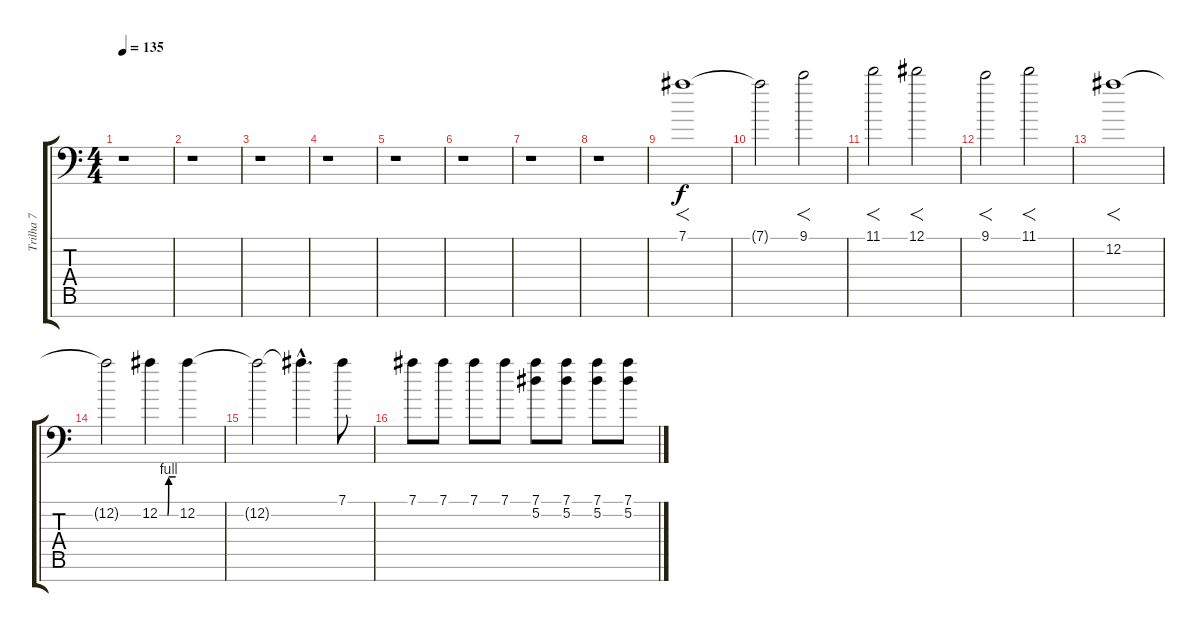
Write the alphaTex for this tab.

\track ("Trilha 7" "Trilha 7") {instrument overdrivenguitar}
\staff {score tabs}
\tuning (Eb4 Bb3 Gb3 Db3 Ab2 Eb2 Bb1) {hide}
\ts (4 4)
\tempo 135
\clef f4
\ks c
r.1{dy f} |
r.1 |
r.1 |
r.1 |
r.1 |
r.1 |
r.1 |
r.1 |
7.1.1{f} |
7.1{t}.2 9.1.2{f} |
11.1.2{f} 12.1.2{f} |
9.1.2{f} 11.1.2{f} |
12.2.1{f} |
12.2{t}.2 12.2{be (custom 0 0 25 0 30 0 34 4 60 4)}.4 12.2.4 |
12.2{t}.2 12.2{hac t}.4{d} 7.1.8 |
7.1.8 7.1.8 7.1.8 7.1.8 (7.1 5.2).8 (7.1 5.2).8 (7.1 5.2).8 (7.1 5.2).8
